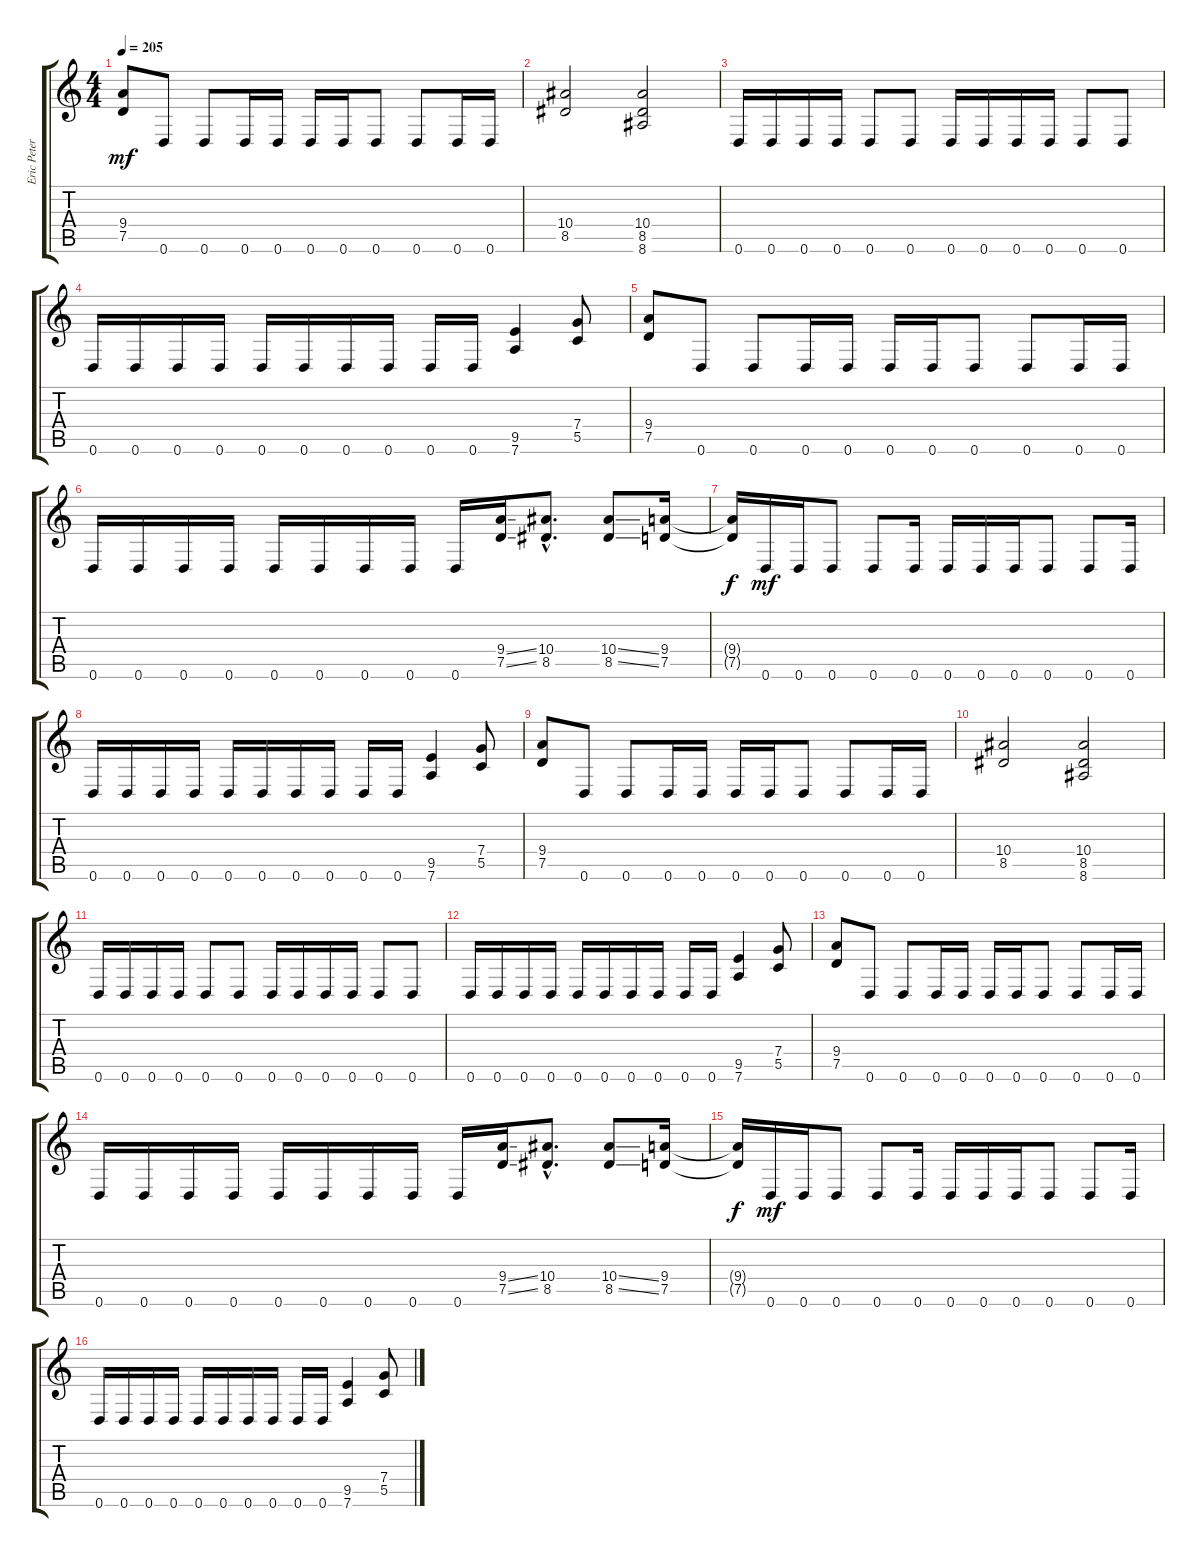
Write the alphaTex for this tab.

\track ("Eric Peterson" "Eric Peter") {instrument distortionguitar}
\staff {score tabs}
\tuning (D4 A3 F3 C3 G2 D2) {hide}
\ts (4 4)
\tempo 205
\clef g2
\ks c
(9.4 7.5).8{dy mf} 0.6.8 0.6.8 0.6.16 0.6.16 0.6.16 0.6.16 0.6.8 0.6.8 0.6.16 0.6.16 |
(10.4 8.5).2 (10.4 8.5 8.6).2 |
0.6.16 0.6.16 0.6.16 0.6.16 0.6.8 0.6.8 0.6.16 0.6.16 0.6.16 0.6.16 0.6.8 0.6.8 |
0.6.16 0.6.16 0.6.16 0.6.16 0.6.16 0.6.16 0.6.16 0.6.16 0.6.16 0.6.16 (9.5 7.6).4 (7.4 5.5).8 |
(9.4 7.5).8 0.6.8 0.6.8 0.6.16 0.6.16 0.6.16 0.6.16 0.6.8 0.6.8 0.6.16 0.6.16 |
0.6.16 0.6.16 0.6.16 0.6.16 0.6.16 0.6.16 0.6.16 0.6.16 0.6.16 (9.4{ss} 7.5{ss}).16 (10.4{hac} 8.5{hac}).8{d} (10.4{ss} 8.5{ss}).8 (9.4 7.5).16 |
(9.4{t} 7.5{t}).16{dy f} 0.6.16{dy mf} 0.6.16 0.6.8 0.6.8 0.6.16 0.6.16 0.6.16 0.6.16 0.6.8 0.6.8 0.6.16 |
0.6.16 0.6.16 0.6.16 0.6.16 0.6.16 0.6.16 0.6.16 0.6.16 0.6.16 0.6.16 (9.5 7.6).4 (7.4 5.5).8 |
(9.4 7.5).8 0.6.8 0.6.8 0.6.16 0.6.16 0.6.16 0.6.16 0.6.8 0.6.8 0.6.16 0.6.16 |
(10.4 8.5).2 (10.4 8.5 8.6).2 |
0.6.16 0.6.16 0.6.16 0.6.16 0.6.8 0.6.8 0.6.16 0.6.16 0.6.16 0.6.16 0.6.8 0.6.8 |
0.6.16 0.6.16 0.6.16 0.6.16 0.6.16 0.6.16 0.6.16 0.6.16 0.6.16 0.6.16 (9.5 7.6).4 (7.4 5.5).8 |
(9.4 7.5).8 0.6.8 0.6.8 0.6.16 0.6.16 0.6.16 0.6.16 0.6.8 0.6.8 0.6.16 0.6.16 |
0.6.16 0.6.16 0.6.16 0.6.16 0.6.16 0.6.16 0.6.16 0.6.16 0.6.16 (9.4{ss} 7.5{ss}).16 (10.4{hac} 8.5{hac}).8{d} (10.4{ss} 8.5{ss}).8 (9.4 7.5).16 |
(9.4{t} 7.5{t}).16{dy f} 0.6.16{dy mf} 0.6.16 0.6.8 0.6.8 0.6.16 0.6.16 0.6.16 0.6.16 0.6.8 0.6.8 0.6.16 |
0.6.16 0.6.16 0.6.16 0.6.16 0.6.16 0.6.16 0.6.16 0.6.16 0.6.16 0.6.16 (9.5 7.6).4 (7.4 5.5).8
